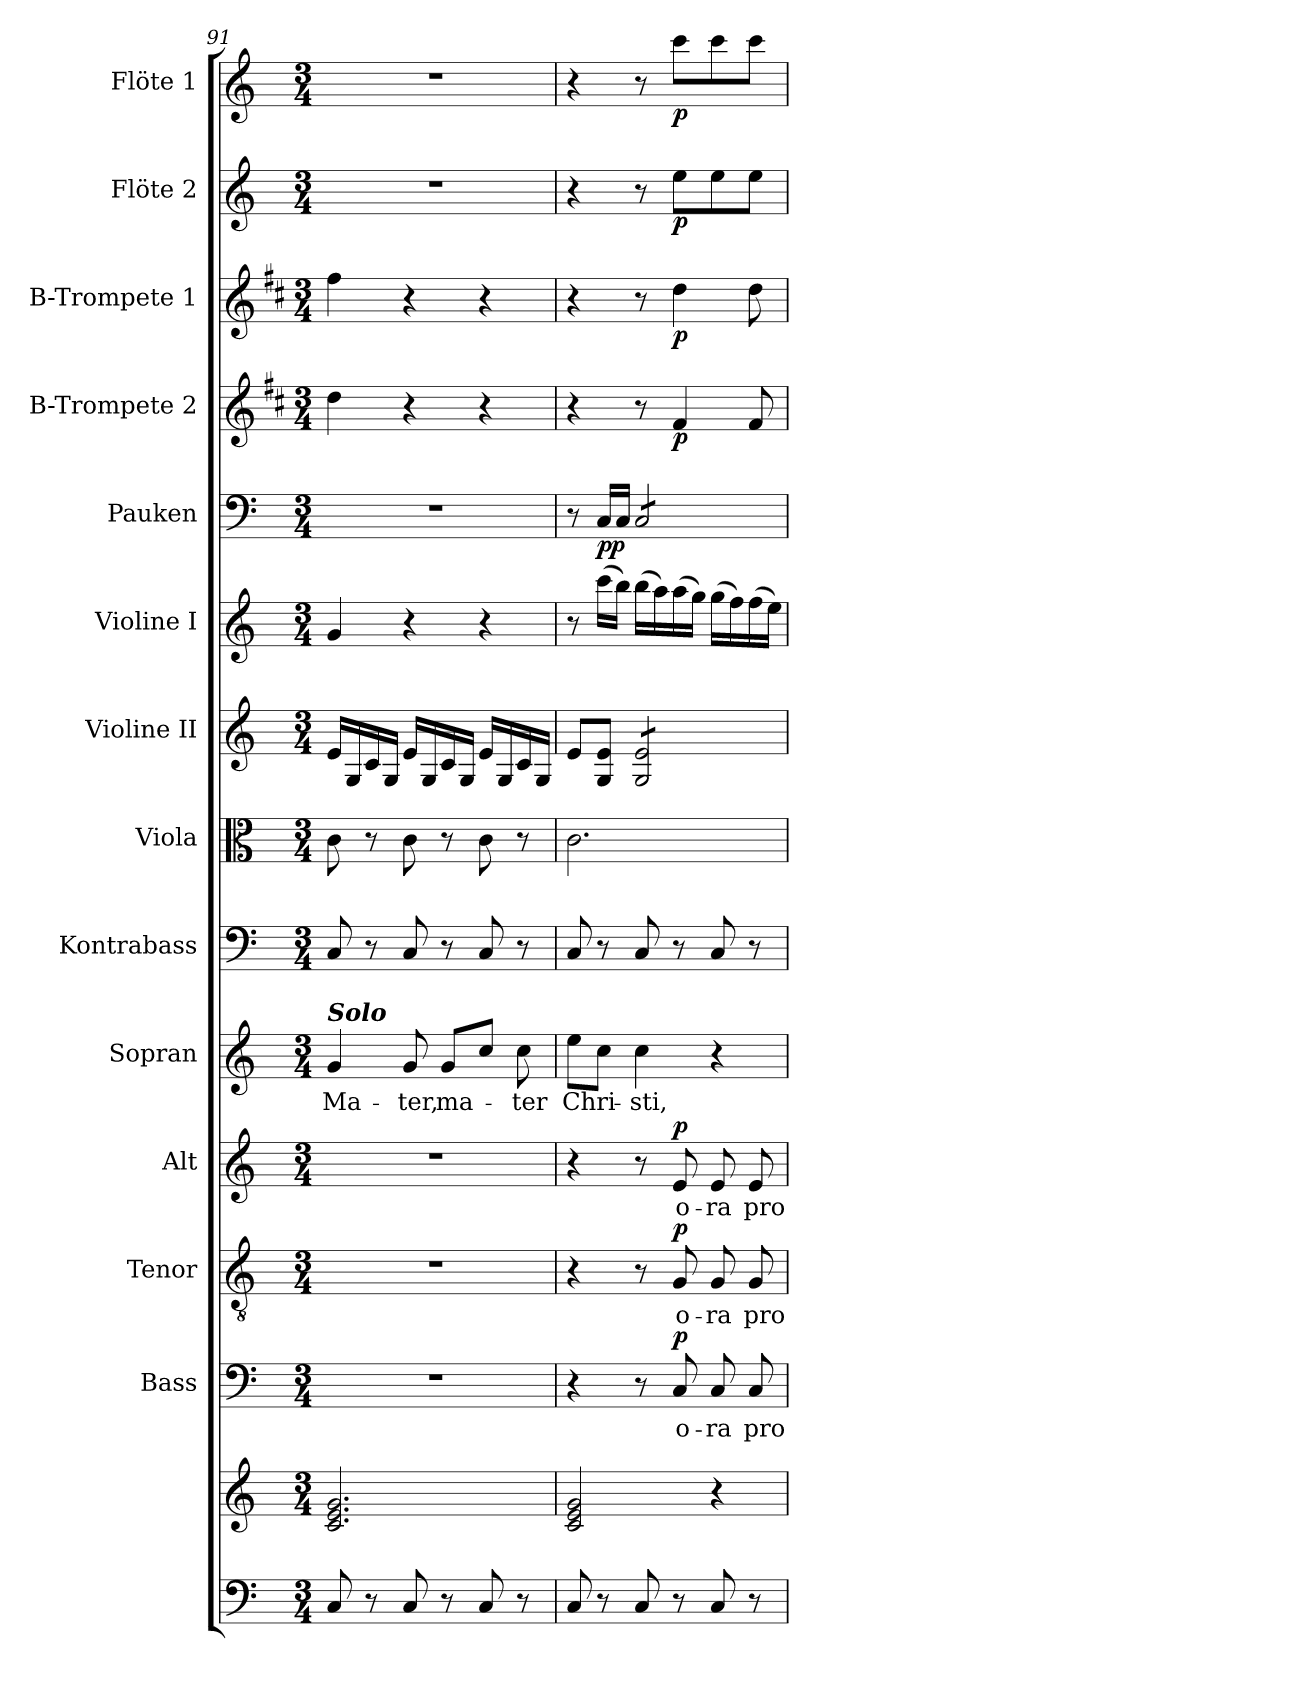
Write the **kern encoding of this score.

**kern	**kern	**kern	**text	**dynam	**kern	**text	**dynam	**kern	**text	**dynam	**kern	**text	**kern	**kern	**kern	**kern	**kern	**dynam	**kern	**dynam	**kern	**dynam	**kern	**dynam	**kern	**dynam
*part14	*part14	*part13	*part13	*part13	*part12	*part12	*part12	*part11	*part11	*part11	*part10	*part10	*part9	*part8	*part7	*part6	*part5	*part5	*part4	*part4	*part3	*part3	*part2	*part2	*part1	*part1
*staff15	*staff14	*staff13	*staff13	*staff13	*staff12	*staff12	*staff12	*staff11	*staff11	*staff11	*staff10	*staff10	*staff9	*staff8	*staff7	*staff6	*staff5	*staff5	*staff4	*staff4	*staff3	*staff3	*staff2	*staff2	*staff1	*staff1
*	*	*I"Bass	*	*	*I"Tenor	*	*	*I"Alt	*	*	*I"Sopran	*	*I"Kontrabass	*I"Viola	*I"Violine II	*I"Violine I	*I"Pauken	*	*I"B-Trompete 2	*	*I"B-Trompete 1	*	*I"Flöte 2	*	*I"Flöte 1	*
*	*	*I'B.	*	*	*I'T.	*	*	*I'A.	*	*	*I'S.	*	*I'Kb.	*I'Vla.	*I'Vl. II	*I'Vl. I	*I'Pk.	*	*I'B Trp. 2	*	*I'B Trp. 1	*	*I'Fl. 2	*	*I'Fl. 1	*
*clefF4	*clefG2	*clefF4	*	*	*clefGv2	*	*	*clefG2	*	*	*clefG2	*	*clefF4	*clefC3	*clefG2	*clefG2	*clefF4	*	*clefG2	*	*clefG2	*	*clefG2	*	*clefG2	*
*	*	*	*	*	*	*	*	*	*	*	*	*	*ITrd7c12	*	*	*	*	*	*ITrd1c2	*	*ITrd1c2	*	*	*	*	*
*k[]	*k[]	*k[]	*	*	*k[]	*	*	*k[]	*	*	*k[]	*	*k[]	*k[]	*k[]	*k[]	*k[]	*	*k[]	*	*k[]	*	*k[]	*	*k[]	*
*C:	*C:	*C:	*	*	*C:	*	*	*C:	*	*	*C:	*	*C:	*C:	*C:	*C:	*C:	*	*C:	*	*C:	*	*C:	*	*C:	*
*M3/4	*M3/4	*M3/4	*	*	*M3/4	*	*	*M3/4	*	*	*M3/4	*	*M3/4	*M3/4	*M3/4	*M3/4	*M3/4	*	*M3/4	*	*M3/4	*	*M3/4	*	*M3/4	*
=91	=91	=91	=91	=91	=91	=91	=91	=91	=91	=91	=91	=91	=91	=91	=91	=91	=91	=91	=91	=91	=91	=91	=91	=91	=91	=91
!	!	!	!	!	!	!	!	!	!	!	!LO:TX:a:Bi:t=Solo	!	!	!	!	!	!	!	!	!	!	!	!	!	!	!
!	!	!	!	!	!	!	!	!	!	!	!	!LO:LY:b	!	!	!	!	!	!	!	!	!	!	!	!	!	!
8C/	2.c/ 2.e/ 2.g/	2.r	.	.	2.r	.	.	2.r	.	.	4g/	Ma-	8CC/	8c\	16e/LL	4g/	2.r	.	4cc\	.	4ee\	.	2.r	.	2.r	.
.	.	.	.	.	.	.	.	.	.	.	.	.	.	.	16G/	.	.	.	.	.	.	.	.	.	.	.
8r	.	.	.	.	.	.	.	.	.	.	.	.	8r	8r	16c/	.	.	.	.	.	.	.	.	.	.	.
.	.	.	.	.	.	.	.	.	.	.	.	.	.	.	16G/JJ	.	.	.	.	.	.	.	.	.	.	.
!	!	!	!	!	!	!	!	!	!	!	!	!LO:LY:b	!	!	!	!	!	!	!	!	!	!	!	!	!	!
8C/	.	.	.	.	.	.	.	.	.	.	8g/	-ter,	8CC/	8c\	16e/LL	4r	.	.	4r	.	4r	.	.	.	.	.
.	.	.	.	.	.	.	.	.	.	.	.	.	.	.	16G/	.	.	.	.	.	.	.	.	.	.	.
!	!	!	!	!	!	!	!	!	!	!	!	!LO:LY:b	!	!	!	!	!	!	!	!	!	!	!	!	!	!
8r	.	.	.	.	.	.	.	.	.	.	8g/L	ma-	8r	8r	16c/	.	.	.	.	.	.	.	.	.	.	.
.	.	.	.	.	.	.	.	.	.	.	.	.	.	.	16G/JJ	.	.	.	.	.	.	.	.	.	.	.
8C/	.	.	.	.	.	.	.	.	.	.	8cc/J	.	8CC/	8c\	16e/LL	4r	.	.	4r	.	4r	.	.	.	.	.
.	.	.	.	.	.	.	.	.	.	.	.	.	.	.	16G/	.	.	.	.	.	.	.	.	.	.	.
!	!	!	!	!	!	!	!	!	!	!	!	!LO:LY:b	!	!	!	!	!	!	!	!	!	!	!	!	!	!
8r	.	.	.	.	.	.	.	.	.	.	8cc\	-ter	8r	8r	16c/	.	.	.	.	.	.	.	.	.	.	.
.	.	.	.	.	.	.	.	.	.	.	.	.	.	.	16G/JJ	.	.	.	.	.	.	.	.	.	.	.
!!LO:PB:g=z
=92	=92	=92	=92	=92	=92	=92	=92	=92	=92	=92	=92	=92	=92	=92	=92	=92	=92	=92	=92	=92	=92	=92	=92	=92	=92	=92
!	!	!	!	!	!	!	!	!	!	!	!	!LO:LY:b	!	!	!	!	!	!	!	!	!	!	!	!	!	!
8C/	2c/ 2e/ 2g/	4r	.	.	4r	.	.	4r	.	.	8ee\L	Chri-	8CC/	2.c\	8e/L	8r	8r	.	4r	.	4r	.	4r	.	4r	.
!	!	!	!	!	!	!	!	!	!	!	!	!	!	!	!	!	!	!LO:DY:b	!	!	!	!	!	!	!	!
8r	.	.	.	.	.	.	.	.	.	.	8cc\J	.	8r	.	8G/ 8e/J	(>16ccc\LL	16C/LL	pp	.	.	.	.	.	.	.	.
.	.	.	.	.	.	.	.	.	.	.	.	.	.	.	.	16bb\JJ)	16C/JJ	.	.	.	.	.	.	.	.	.
!	!	!	!	!	!	!	!	!	!	!	!	!LO:LY:b	!	!	!	!	!	!	!	!	!	!	!	!	!	!
*	*	*	*	*	*	*	*	*	*	*	*	*	*	*	*tremolo	*	*	*	*	*	*	*	*	*	*	*
*	*	*	*	*	*	*	*	*	*	*	*	*	*	*	*	*	*tremolo	*	*	*	*	*	*	*	*	*
8C/	.	8r	.	.	8r	.	.	8r	.	.	4cc\	-sti,	8CC/	.	8G/ 8e/L	(>16bb\LL	8C/L	.	8r	.	8r	.	8r	.	8r	.
.	.	.	.	.	.	.	.	.	.	.	.	.	.	.	.	16aa\)	.	.	.	.	.	.	.	.	.	.
!	!	!	!LO:LY:b	!LO:DY:a	!	!LO:LY:b	!LO:DY:a	!	!LO:LY:b	!LO:DY:a	!	!	!	!	!	!	!	!	!	!LO:DY:b	!	!LO:DY:b	!	!LO:DY:b	!	!LO:DY:b
8r	.	8C/	o-	p	8G/	o-	p	8e/	o-	p	.	.	8r	.	8G/ 8e/	(>16aa\	8C/	.	4e/	p	4cc\	p	8ee\L	p	8ccc\L	p
.	.	.	.	.	.	.	.	.	.	.	.	.	.	.	.	16gg\JJ)	.	.	.	.	.	.	.	.	.	.
!	!	!	!LO:LY:b	!	!	!LO:LY:b	!	!	!LO:LY:b	!	!	!	!	!	!	!	!	!	!	!	!	!	!	!	!	!
8C/	4r	8C/	-ra	.	8G/	-ra	.	8e/	-ra	.	4r	.	8CC/	.	8G/ 8e/	(>16gg\LL	8C/	.	.	.	.	.	8ee\	.	8ccc\	.
.	.	.	.	.	.	.	.	.	.	.	.	.	.	.	.	16ff\)	.	.	.	.	.	.	.	.	.	.
!	!	!	!LO:LY:b	!	!	!LO:LY:b	!	!	!LO:LY:b	!	!	!	!	!	!	!	!	!	!	!	!	!	!	!	!	!
8r	.	8C/	pro	.	8G/	pro	.	8e/	pro	.	.	.	8r	.	8G/ 8e/J	(>16ff\	8C/J	.	8e/	.	8cc\	.	8ee\J	.	8ccc\J	.
*	*	*	*	*	*	*	*	*	*	*	*	*	*	*	*	*	*Xtremolo	*	*	*	*	*	*	*	*	*
*	*	*	*	*	*	*	*	*	*	*	*	*	*	*	*Xtremolo	*	*	*	*	*	*	*	*	*	*	*
.	.	.	.	.	.	.	.	.	.	.	.	.	.	.	.	16ee\JJ)	.	.	.	.	.	.	.	.	.	.
=	=	=	=	=	=	=	=	=	=	=	=	=	=	=	=	=	=	=	=	=	=	=	=	=	=	=
*-	*-	*-	*-	*-	*-	*-	*-	*-	*-	*-	*-	*-	*-	*-	*-	*-	*-	*-	*-	*-	*-	*-	*-	*-	*-	*-
